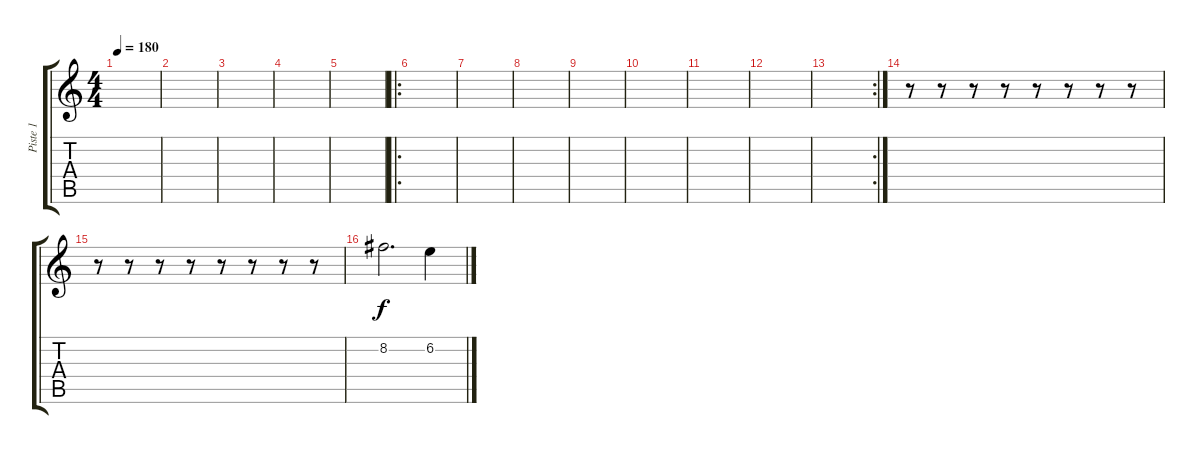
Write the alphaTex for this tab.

\track ("Piste 1" "Piste 1") {instrument overdrivenguitar}
\staff {score tabs}
\tuning (Eb4 Bb3 Gb3 Db3 Ab2 Db2) {hide}
\ts (4 4)
\tempo 180
\clef g2
\ks c
|
|
|
|
|
\ro
|
|
|
|
|
|
|
\rc 2
|
r.8 r.8 r.8 r.8 r.8 r.8 r.8 r.8 |
r.8 r.8 r.8 r.8 r.8 r.8 r.8 r.8 |
8.2.2{d} 6.2.4
